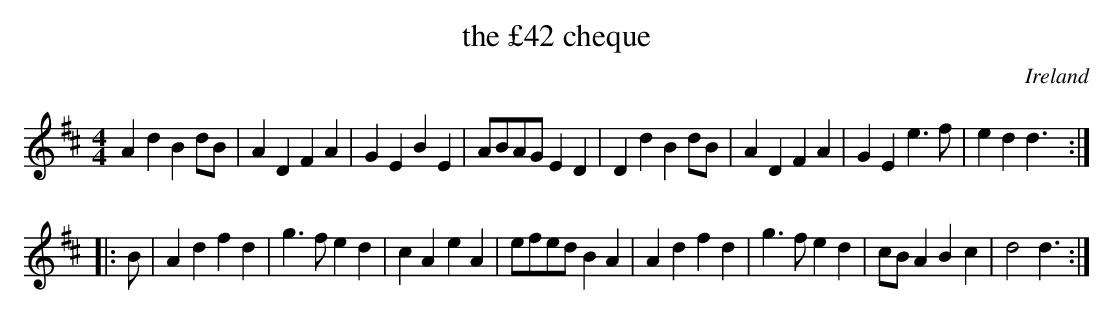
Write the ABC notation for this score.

X:1
T:the £42 cheque
M:4/4
O:Ireland
K:D
A2d2 B2dB|A2D2 F2A2|G2E2 B2E2|ABAG E2D2|\
D2d2 B2dB|A2D2 F2A2|G2E2 e3f|e2d2 d3:|
|:B|\
A2d2 f2d2|g3f e2d2|c2A2 e2A2|efed B2A2|\
A2d2 f2d2|g3f e2d2|cBA2 B2c2|d4 d3:|
